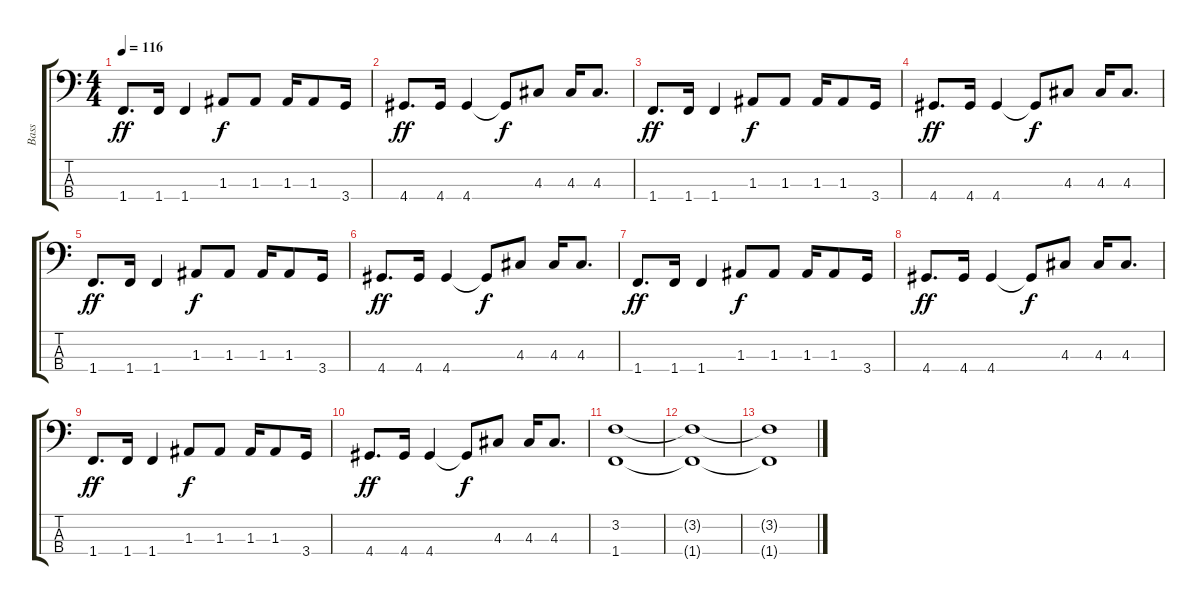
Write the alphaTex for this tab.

\track ("Bass" "Bass") {instrument electricbassfinger}
\staff {score tabs}
\tuning (G2 D2 A1 E1) {hide}
\ts (4 4)
\tempo 116
\clef f4
\ks c
1.4.8{d dy ff} 1.4.16 1.4.4 1.3.8{dy f} 1.3.8 1.3.16 1.3.8 3.4.16 |
4.4.8{d dy ff} 4.4.16 4.4.4 4.4{t}.8{dy f} 4.3.8 4.3.16 4.3.8{d} |
1.4.8{d dy ff} 1.4.16 1.4.4 1.3.8{dy f} 1.3.8 1.3.16 1.3.8 3.4.16 |
4.4.8{d dy ff} 4.4.16 4.4.4 4.4{t}.8{dy f} 4.3.8 4.3.16 4.3.8{d} |
1.4.8{d dy ff} 1.4.16 1.4.4 1.3.8{dy f} 1.3.8 1.3.16 1.3.8 3.4.16 |
4.4.8{d dy ff} 4.4.16 4.4.4 4.4{t}.8{dy f} 4.3.8 4.3.16 4.3.8{d} |
1.4.8{d dy ff} 1.4.16 1.4.4 1.3.8{dy f} 1.3.8 1.3.16 1.3.8 3.4.16 |
4.4.8{d dy ff} 4.4.16 4.4.4 4.4{t}.8{dy f} 4.3.8 4.3.16 4.3.8{d} |
1.4.8{d dy ff} 1.4.16 1.4.4 1.3.8{dy f} 1.3.8 1.3.16 1.3.8 3.4.16 |
4.4.8{d dy ff} 4.4.16 4.4.4 4.4{t}.8{dy f} 4.3.8 4.3.16 4.3.8{d} |
(3.2 1.4).1{volume 0 instrument electricbassfinger} |
(3.2{t} 1.4{t}).1 |
(3.2{t} 1.4{t}).1
